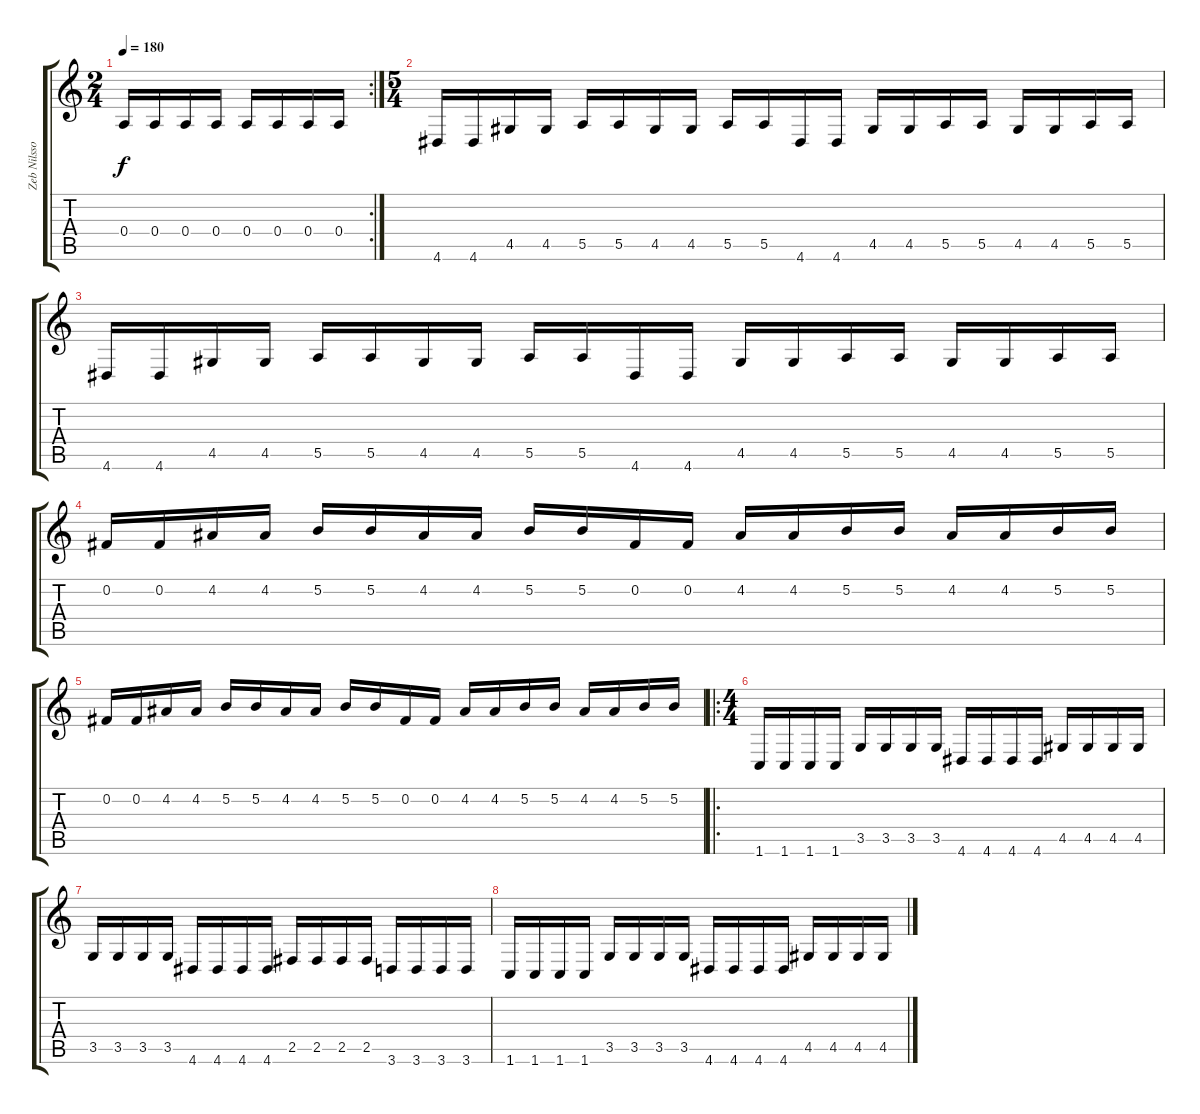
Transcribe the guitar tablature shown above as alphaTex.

\track ("Zeb Nilsson" "Zeb Nilsso") {instrument distortionguitar}
\staff {score tabs}
\tuning (B3 Gb3 D3 A2 E2 B1) {hide}
\rc 2
\ts (2 4)
\tempo 180
\clef g2
\ks c
0.4.16{dy f} 0.4.16 0.4.16 0.4.16 0.4.16 0.4.16 0.4.16 0.4.16 |
\ts (5 4)
4.6.16 4.6.16 4.5.16 4.5.16 5.5.16 5.5.16 4.5.16 4.5.16 5.5.16 5.5.16 4.6.16 4.6.16 4.5.16 4.5.16 5.5.16 5.5.16 4.5.16 4.5.16 5.5.16 5.5.16 |
4.6.16 4.6.16 4.5.16 4.5.16 5.5.16 5.5.16 4.5.16 4.5.16 5.5.16 5.5.16 4.6.16 4.6.16 4.5.16 4.5.16 5.5.16 5.5.16 4.5.16 4.5.16 5.5.16 5.5.16 |
0.2.16 0.2.16 4.2.16 4.2.16 5.2.16 5.2.16 4.2.16 4.2.16 5.2.16 5.2.16 0.2.16 0.2.16 4.2.16 4.2.16 5.2.16 5.2.16 4.2.16 4.2.16 5.2.16 5.2.16 |
0.2.16 0.2.16 4.2.16 4.2.16 5.2.16 5.2.16 4.2.16 4.2.16 5.2.16 5.2.16 0.2.16 0.2.16 4.2.16 4.2.16 5.2.16 5.2.16 4.2.16 4.2.16 5.2.16 5.2.16 |
\ro
\ts (4 4)
1.6.16 1.6.16 1.6.16 1.6.16 3.5.16 3.5.16 3.5.16 3.5.16 4.6.16 4.6.16 4.6.16 4.6.16 4.5.16 4.5.16 4.5.16 4.5.16 |
3.5.16 3.5.16 3.5.16 3.5.16 4.6.16 4.6.16 4.6.16 4.6.16 2.5.16 2.5.16 2.5.16 2.5.16 3.6.16 3.6.16 3.6.16 3.6.16 |
1.6.16 1.6.16 1.6.16 1.6.16 3.5.16 3.5.16 3.5.16 3.5.16 4.6.16 4.6.16 4.6.16 4.6.16 4.5.16 4.5.16 4.5.16 4.5.16
